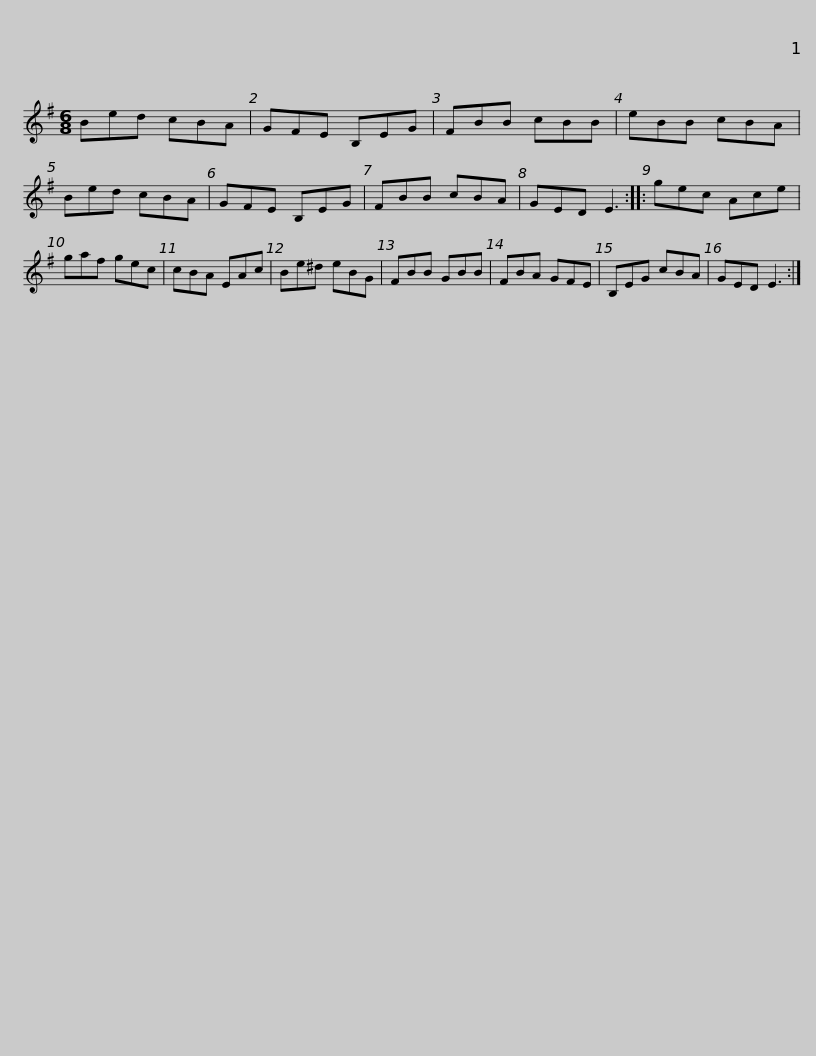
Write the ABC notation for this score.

X:1
L:1/8
M:6/8
I:linebreak $
K:Emin
V:1 treble
V:1
 Bed cBA | GFE B,EG | FBB cBB | eBB cBA | Bed cBA | %5
 GFE B,EG | FBB cBA |$ GED E3 :: gec Ace | gaf gec | %10
 cBA EAc | Be^d eBG | FBB GBB | FBA GFE |$ B,EG cBA | %15
 GED E3 :| %16
